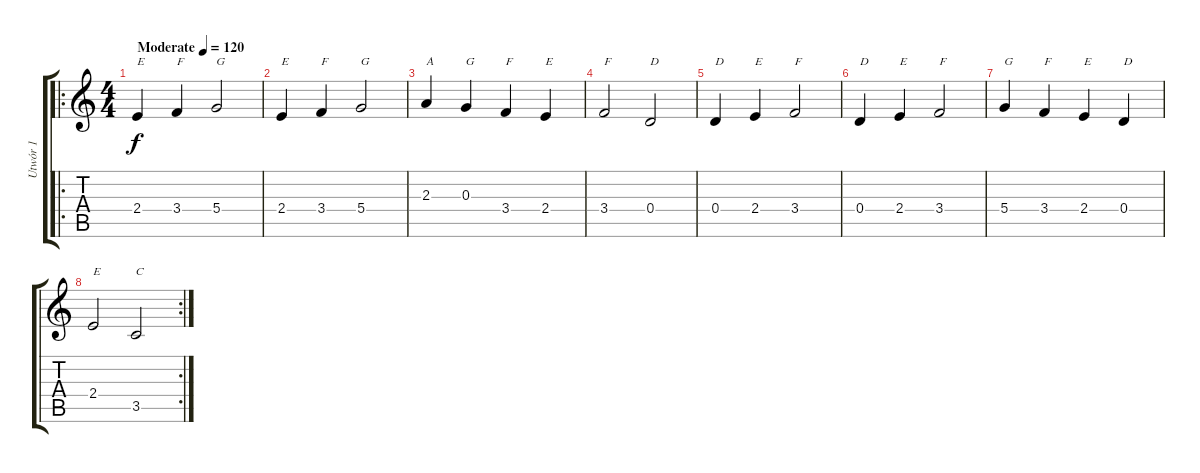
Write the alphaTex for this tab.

\track ("Utwór 1" "Utwór 1") {instrument acousticguitarsteel}
\staff {score tabs}
\tuning (E4 B3 G3 D3 A2 E2) {hide}
\ro
\ts (4 4)
\tempo (120 "Moderate")
\clef g2
\ks c
2.4.4{txt "E" dy f instrument acousticguitarsteel} 3.4.4{txt "F"} 5.4.2{txt "G"} |
2.4.4{txt "E"} 3.4.4{txt "F"} 5.4.2{txt "G"} |
2.3.4{txt "A"} 0.3.4{txt "G"} 3.4.4{txt "F"} 2.4.4{txt "E"} |
3.4.2{txt "F"} 0.4.2{txt "D"} |
0.4.4{txt "D"} 2.4.4{txt "E"} 3.4.2{txt "F"} |
0.4.4{txt "D"} 2.4.4{txt "E"} 3.4.2{txt "F"} |
5.4.4{txt "G"} 3.4.4{txt "F"} 2.4.4{txt "E"} 0.4.4{txt "D"} |
\rc 2
2.4.2{txt "E"} 3.5.2{txt "C"}
